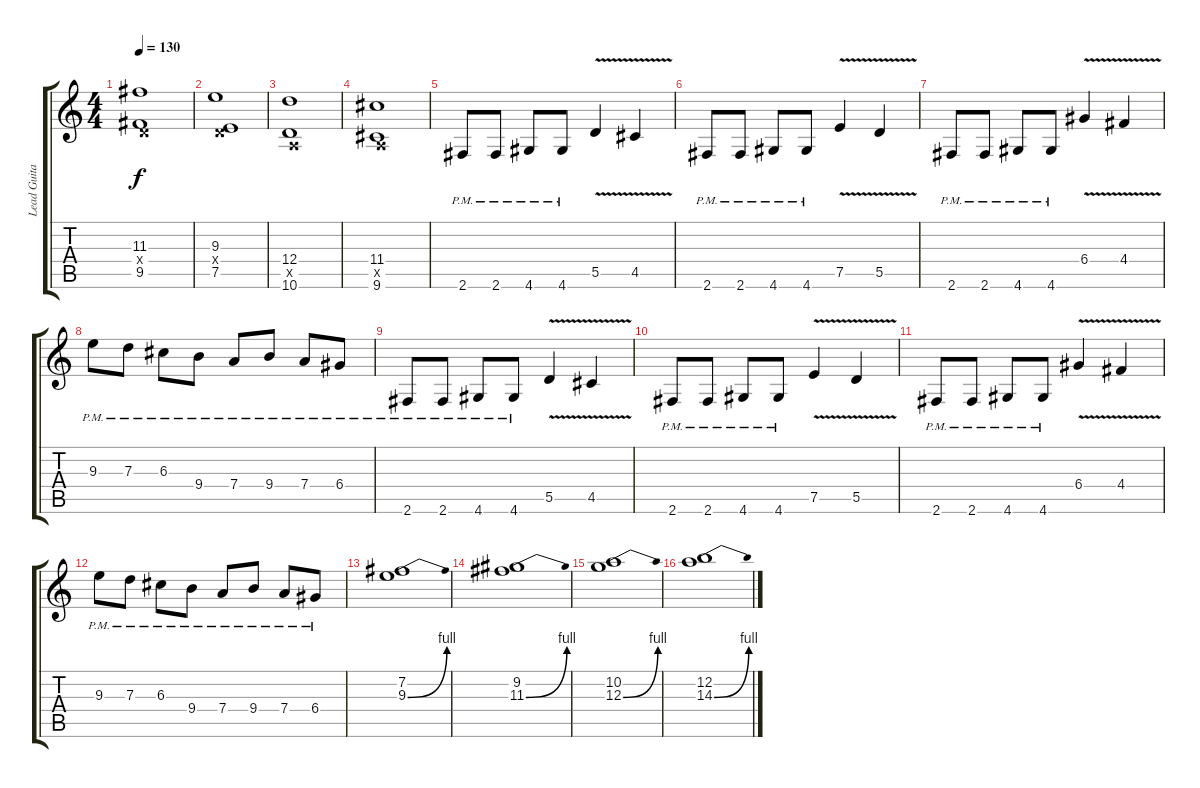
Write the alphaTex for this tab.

\track ("Lead Guitar" "Lead Guita") {instrument electricguitarjazz}
\staff {score tabs}
\tuning (E4 B3 G3 D3 A2 E2) {hide}
\ts (4 4)
\tempo 130
\clef g2
\ks c
(11.3 0.4{x} 9.5).1{dy f} |
(9.3 0.4{x} 7.5).1 |
(12.4 0.5{x} 10.6).1 |
(11.4 0.5{x} 9.6).1 |
2.6{pm}.8 2.6{pm}.8 4.6{pm}.8 4.6{pm}.8 5.5{v}.4 4.5{v}.4 |
2.6{pm}.8 2.6{pm}.8 4.6{pm}.8 4.6{pm}.8 7.5{v}.4 5.5{v}.4 |
2.6{pm}.8 2.6{pm}.8 4.6{pm}.8 4.6{pm}.8 6.4{v}.4 4.4{v}.4 |
9.3{pm}.8 7.3{pm}.8 6.3{pm}.8 9.4{pm}.8 7.4{pm}.8 9.4{pm}.8 7.4{pm}.8 6.4{pm}.8 |
2.6{pm}.8 2.6{pm}.8 4.6{pm}.8 4.6{pm}.8 5.5{v}.4 4.5{v}.4 |
2.6{pm}.8 2.6{pm}.8 4.6{pm}.8 4.6{pm}.8 7.5{v}.4 5.5{v}.4 |
2.6{pm}.8 2.6{pm}.8 4.6{pm}.8 4.6{pm}.8 6.4{v}.4 4.4{v}.4 |
9.3{pm}.8 7.3{pm}.8 6.3{pm}.8 9.4{pm}.8 7.4{pm}.8 9.4{pm}.8 7.4{pm}.8 6.4{pm}.8 |
(7.2 9.3{be (bend 0 0 60 4)}).1 |
(9.2 11.3{be (bend 0 0 60 4)}).1 |
(10.2 12.3{be (bend 0 0 60 4)}).1 |
(12.2 14.3{be (bend 0 0 60 4)}).1
